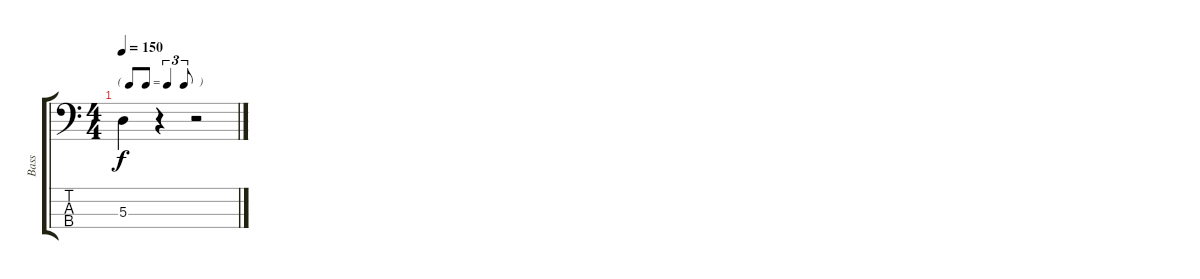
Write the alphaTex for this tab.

\track ("Bass" "Bass") {instrument electricbassfinger}
\staff {score tabs}
\tuning (G2 D2 A1 E1) {hide}
\ts (4 4)
\tf triplet8th
\tempo 150
\clef f4
\ks c
5.3.4{dy f} r.4 r.2
